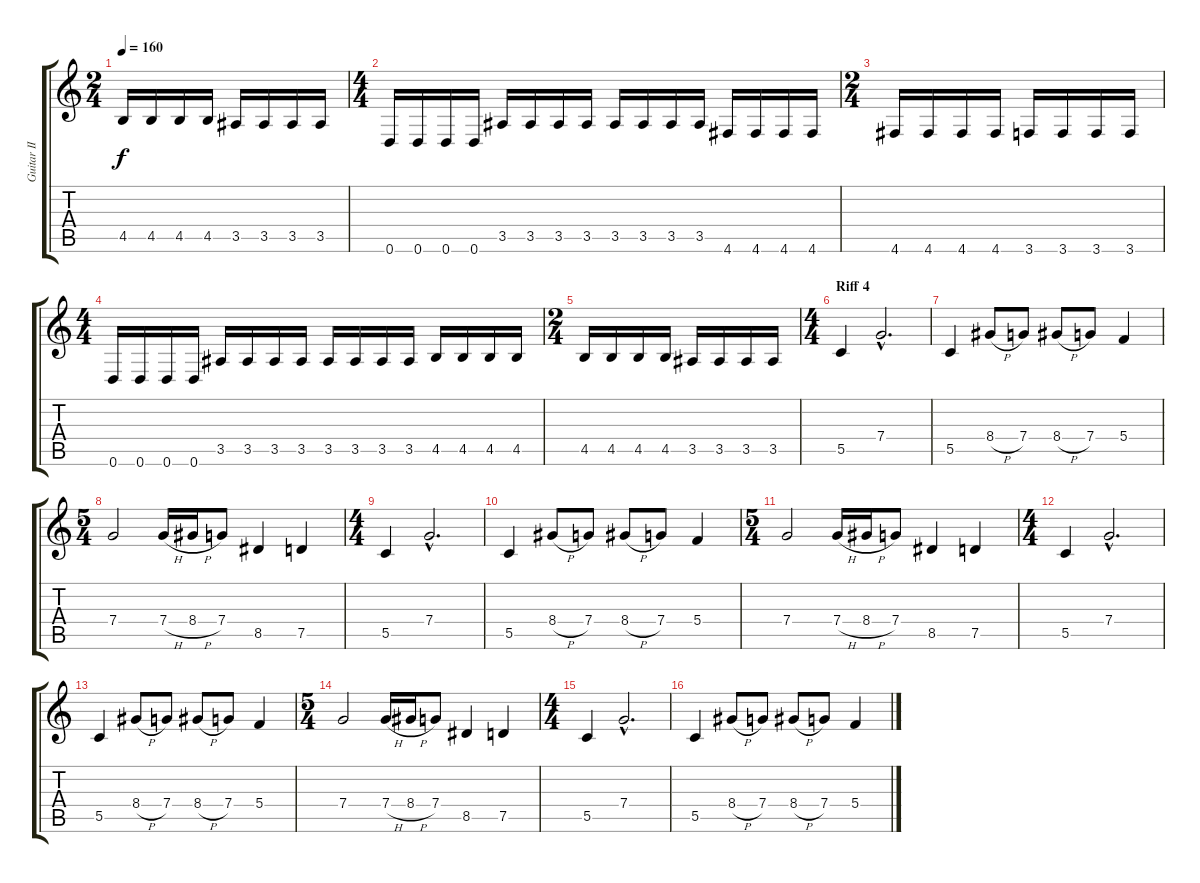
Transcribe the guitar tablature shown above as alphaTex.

\track ("Guitar II" "Guitar II") {instrument distortionguitar}
\staff {score tabs}
\tuning (D4 A3 F3 C3 G2 D2) {hide}
\ts (2 4)
\tempo 160
\clef g2
\ks c
4.5.16{dy f} 4.5.16 4.5.16 4.5.16 3.5.16 3.5.16 3.5.16 3.5.16 |
\ts (4 4)
0.6.16 0.6.16 0.6.16 0.6.16 3.5.16 3.5.16 3.5.16 3.5.16 3.5.16 3.5.16 3.5.16 3.5.16 4.6.16 4.6.16 4.6.16 4.6.16 |
\ts (2 4)
4.6.16 4.6.16 4.6.16 4.6.16 3.6.16 3.6.16 3.6.16 3.6.16 |
\ts (4 4)
0.6.16 0.6.16 0.6.16 0.6.16 3.5.16 3.5.16 3.5.16 3.5.16 3.5.16 3.5.16 3.5.16 3.5.16 4.5.16 4.5.16 4.5.16 4.5.16 |
\ts (2 4)
4.5.16 4.5.16 4.5.16 4.5.16 3.5.16 3.5.16 3.5.16 3.5.16 |
\ts (4 4)
\section ("" "Riff 4")
5.5.4 7.4{hac}.2{d} |
5.5.4 8.4{h}.8 7.4.8 8.4{h}.8 7.4.8 5.4.4 |
\ts (5 4)
7.4.2 7.4{h}.16 8.4{h}.16 7.4.8 8.5.4 7.5.4 |
\ts (4 4)
5.5.4 7.4{hac}.2{d} |
5.5.4 8.4{h}.8 7.4.8 8.4{h}.8 7.4.8 5.4.4 |
\ts (5 4)
7.4.2 7.4{h}.16 8.4{h}.16 7.4.8 8.5.4 7.5.4 |
\ts (4 4)
5.5.4 7.4{hac}.2{d} |
5.5.4 8.4{h}.8 7.4.8 8.4{h}.8 7.4.8 5.4.4 |
\ts (5 4)
7.4.2 7.4{h}.16 8.4{h}.16 7.4.8 8.5.4 7.5.4 |
\ts (4 4)
5.5.4 7.4{hac}.2{d} |
5.5.4 8.4{h}.8 7.4.8 8.4{h}.8 7.4.8 5.4.4
